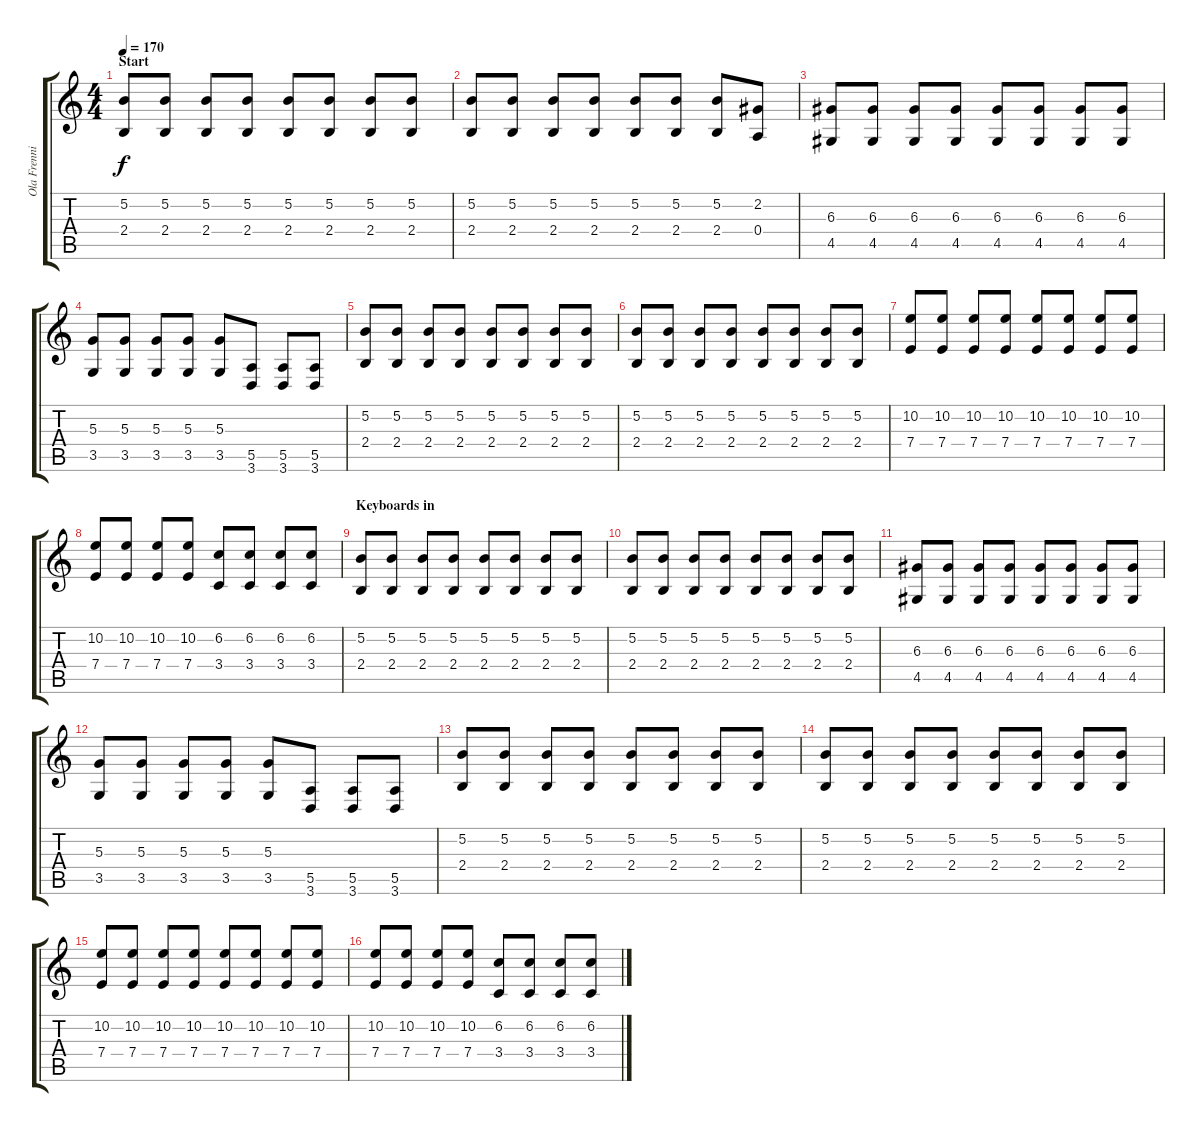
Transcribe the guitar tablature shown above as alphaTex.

\track ("Ola Frenning -Lead Guitar-" "Ola Frenni") {instrument distortionguitar}
\staff {score tabs}
\tuning (B3 Gb3 D3 A2 E2 B1) {hide}
\ts (4 4)
\section ("" "Start")
\tempo 170
\clef g2
\ks c
(5.2 2.4).8{dy f instrument distortionguitar} (5.2 2.4).8 (5.2 2.4).8 (5.2 2.4).8 (5.2 2.4).8 (5.2 2.4).8 (5.2 2.4).8 (5.2 2.4).8 |
(5.2 2.4).8 (5.2 2.4).8 (5.2 2.4).8 (5.2 2.4).8 (5.2 2.4).8 (5.2 2.4).8 (5.2 2.4).8 (2.2 0.4).8 |
(6.3 4.5).8 (6.3 4.5).8 (6.3 4.5).8 (6.3 4.5).8 (6.3 4.5).8 (6.3 4.5).8 (6.3 4.5).8 (6.3 4.5).8 |
(5.3 3.5).8 (5.3 3.5).8 (5.3 3.5).8 (5.3 3.5).8 (5.3 3.5).8 (5.5 3.6).8 (5.5 3.6).8 (5.5 3.6).8 |
(5.2 2.4).8 (5.2 2.4).8 (5.2 2.4).8 (5.2 2.4).8 (5.2 2.4).8 (5.2 2.4).8 (5.2 2.4).8 (5.2 2.4).8 |
(5.2 2.4).8 (5.2 2.4).8 (5.2 2.4).8 (5.2 2.4).8 (5.2 2.4).8 (5.2 2.4).8 (5.2 2.4).8 (5.2 2.4).8 |
(10.2 7.4).8 (10.2 7.4).8 (10.2 7.4).8 (10.2 7.4).8 (10.2 7.4).8 (10.2 7.4).8 (10.2 7.4).8 (10.2 7.4).8 |
(10.2 7.4).8 (10.2 7.4).8 (10.2 7.4).8 (10.2 7.4).8 (6.2 3.4).8 (6.2 3.4).8 (6.2 3.4).8 (6.2 3.4).8 |
\section ("" "Keyboards in")
(5.2 2.4).8 (5.2 2.4).8 (5.2 2.4).8 (5.2 2.4).8 (5.2 2.4).8 (5.2 2.4).8 (5.2 2.4).8 (5.2 2.4).8 |
(5.2 2.4).8 (5.2 2.4).8 (5.2 2.4).8 (5.2 2.4).8 (5.2 2.4).8 (5.2 2.4).8 (5.2 2.4).8 (5.2 2.4).8 |
(6.3 4.5).8 (6.3 4.5).8 (6.3 4.5).8 (6.3 4.5).8 (6.3 4.5).8 (6.3 4.5).8 (6.3 4.5).8 (6.3 4.5).8 |
(5.3 3.5).8 (5.3 3.5).8 (5.3 3.5).8 (5.3 3.5).8 (5.3 3.5).8 (5.5 3.6).8 (5.5 3.6).8 (5.5 3.6).8 |
(5.2 2.4).8 (5.2 2.4).8 (5.2 2.4).8 (5.2 2.4).8 (5.2 2.4).8 (5.2 2.4).8 (5.2 2.4).8 (5.2 2.4).8 |
(5.2 2.4).8 (5.2 2.4).8 (5.2 2.4).8 (5.2 2.4).8 (5.2 2.4).8 (5.2 2.4).8 (5.2 2.4).8 (5.2 2.4).8 |
(10.2 7.4).8 (10.2 7.4).8 (10.2 7.4).8 (10.2 7.4).8 (10.2 7.4).8 (10.2 7.4).8 (10.2 7.4).8 (10.2 7.4).8 |
(10.2 7.4).8 (10.2 7.4).8 (10.2 7.4).8 (10.2 7.4).8 (6.2 3.4).8 (6.2 3.4).8 (6.2 3.4).8 (6.2 3.4).8
